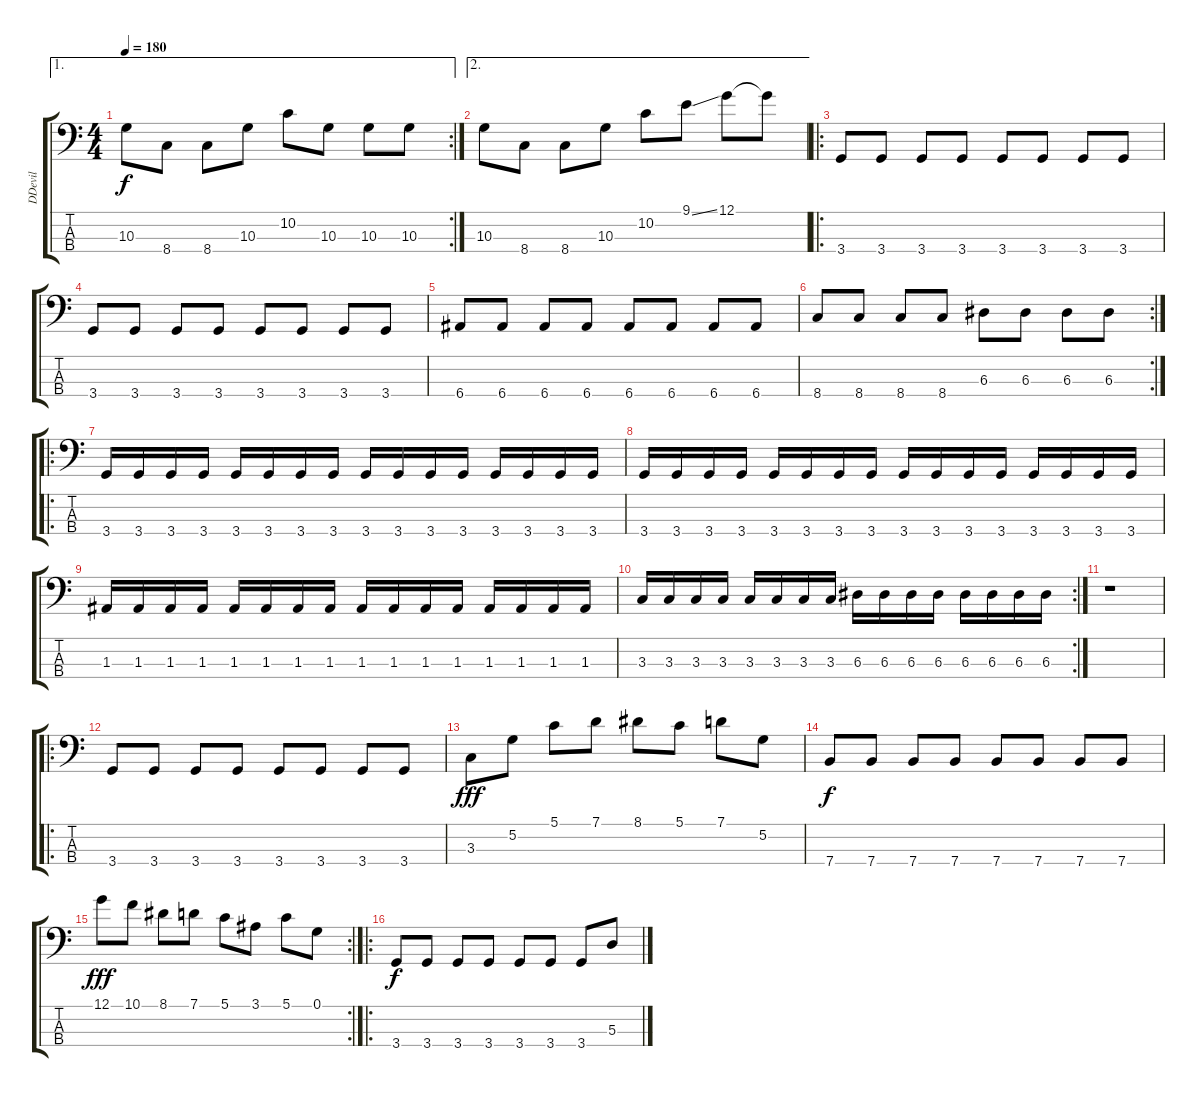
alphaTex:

\track ("DDevil" "DDevil") {instrument electricbasspick}
\staff {score tabs}
\tuning (G2 D2 A1 E1) {hide}
\ae 1
\rc 2
\ts (4 4)
\tempo 180
\clef f4
\ks c
10.3.8{dy f} 8.4.8 8.4.8 10.3.8 10.2.8 10.3.8 10.3.8 10.3.8 |
\ae 2
10.3.8 8.4.8 8.4.8 10.3.8 10.2.8 9.1{ss}.8 12.1.8 12.1{t}.8 |
\ro
3.4.8 3.4.8 3.4.8 3.4.8 3.4.8 3.4.8 3.4.8 3.4.8 |
3.4.8 3.4.8 3.4.8 3.4.8 3.4.8 3.4.8 3.4.8 3.4.8 |
6.4.8 6.4.8 6.4.8 6.4.8 6.4.8 6.4.8 6.4.8 6.4.8 |
\rc 2
8.4.8 8.4.8 8.4.8 8.4.8 6.3.8 6.3.8 6.3.8 6.3.8 |
\ro
3.4.16 3.4.16 3.4.16 3.4.16 3.4.16 3.4.16 3.4.16 3.4.16 3.4.16 3.4.16 3.4.16 3.4.16 3.4.16 3.4.16 3.4.16 3.4.16 |
3.4.16 3.4.16 3.4.16 3.4.16 3.4.16 3.4.16 3.4.16 3.4.16 3.4.16 3.4.16 3.4.16 3.4.16 3.4.16 3.4.16 3.4.16 3.4.16 |
1.3.16 1.3.16 1.3.16 1.3.16 1.3.16 1.3.16 1.3.16 1.3.16 1.3.16 1.3.16 1.3.16 1.3.16 1.3.16 1.3.16 1.3.16 1.3.16 |
\rc 2
3.3.16 3.3.16 3.3.16 3.3.16 3.3.16 3.3.16 3.3.16 3.3.16 6.3.16 6.3.16 6.3.16 6.3.16 6.3.16 6.3.16 6.3.16 6.3.16 |
r.1 |
\ro
3.4.8 3.4.8 3.4.8 3.4.8 3.4.8 3.4.8 3.4.8 3.4.8 |
3.3.8{dy fff} 5.2.8 5.1.8 7.1.8 8.1.8 5.1.8 7.1.8 5.2.8 |
7.4.8{dy f} 7.4.8 7.4.8 7.4.8 7.4.8 7.4.8 7.4.8 7.4.8 |
\rc 2
12.1.8{dy fff} 10.1.8 8.1.8 7.1.8 5.1.8 3.1.8 5.1.8 0.1.8 |
\ro
3.4.8{dy f} 3.4.8 3.4.8 3.4.8 3.4.8 3.4.8 3.4.8 5.3.8
